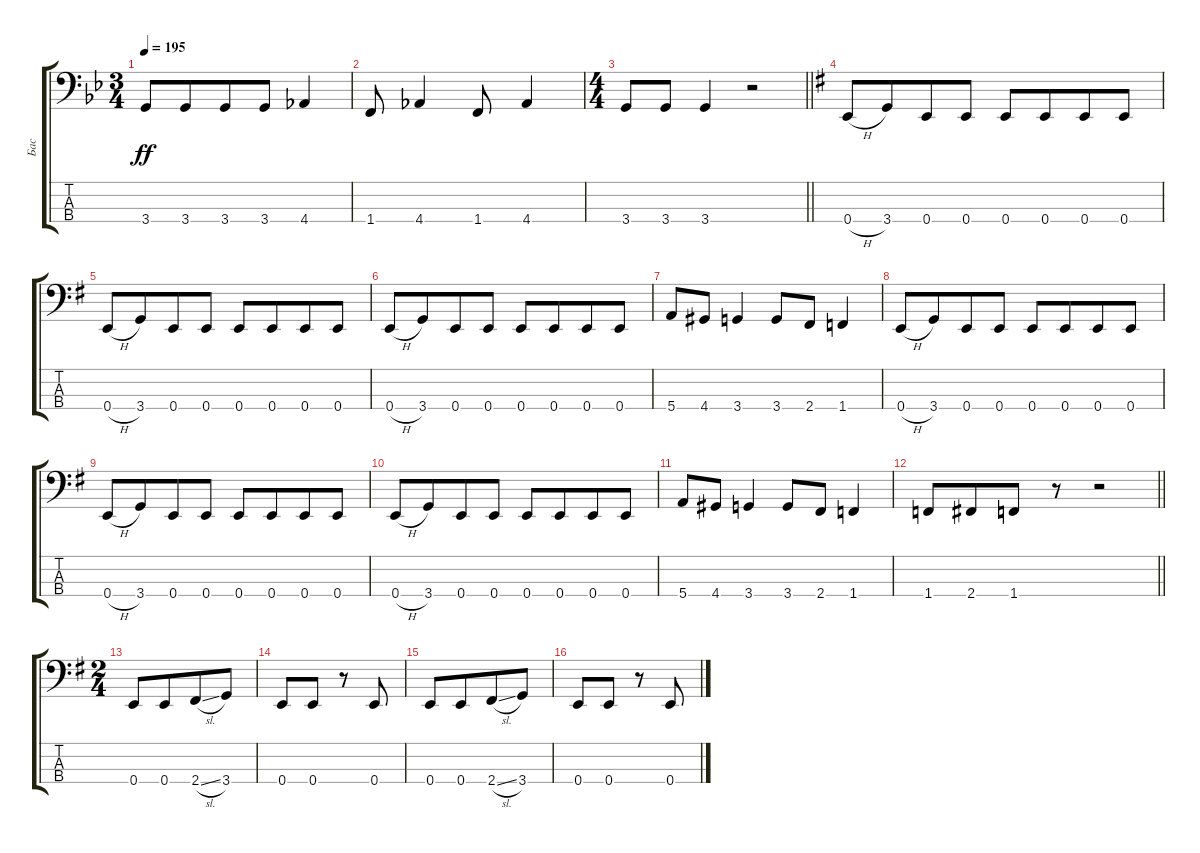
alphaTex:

\track ("Бас" "Бас") {instrument electricbassfinger}
\staff {score tabs}
\tuning (G2 D2 A1 E1) {hide}
\ts (3 4)
\tempo 195
\clef f4
\ks gminor
3.4.8{dy ff} 3.4.8{beam merge} 3.4.8 3.4.8 4.4.4 |
1.4.8 4.4.4 1.4.8 4.4.4 |
\ts (4 4)
\barLineRight lightlight
3.4.8 3.4.8 3.4.4 r.2 |
\section ("" "")
\ks eminor
0.4{h}.8 3.4.8{beam merge} 0.4.8 0.4.8 0.4.8 0.4.8{beam merge} 0.4.8 0.4.8 |
0.4{h}.8 3.4.8{beam merge} 0.4.8 0.4.8 0.4.8 0.4.8{beam merge} 0.4.8 0.4.8 |
0.4{h}.8 3.4.8{beam merge} 0.4.8 0.4.8 0.4.8 0.4.8{beam merge} 0.4.8 0.4.8 |
5.4.8 4.4.8 3.4.4 3.4.8 2.4.8 1.4.4 |
0.4{h}.8 3.4.8{beam merge} 0.4.8 0.4.8 0.4.8 0.4.8{beam merge} 0.4.8 0.4.8 |
0.4{h}.8 3.4.8{beam merge} 0.4.8 0.4.8 0.4.8 0.4.8{beam merge} 0.4.8 0.4.8 |
0.4{h}.8 3.4.8{beam merge} 0.4.8 0.4.8 0.4.8 0.4.8{beam merge} 0.4.8 0.4.8 |
5.4.8 4.4.8 3.4.4 3.4.8 2.4.8 1.4.4 |
\barLineRight lightlight
1.4.8 2.4.8{beam merge} 1.4.8 r.8 r.2 |
\ts (2 4)
\section ("" "")
0.4.8 0.4.8{beam merge} 2.4{sl}.8 3.4.8 |
0.4.8 0.4.8 r.8 0.4.8 |
0.4.8 0.4.8{beam merge} 2.4{sl}.8 3.4.8 |
0.4.8 0.4.8 r.8 0.4.8
